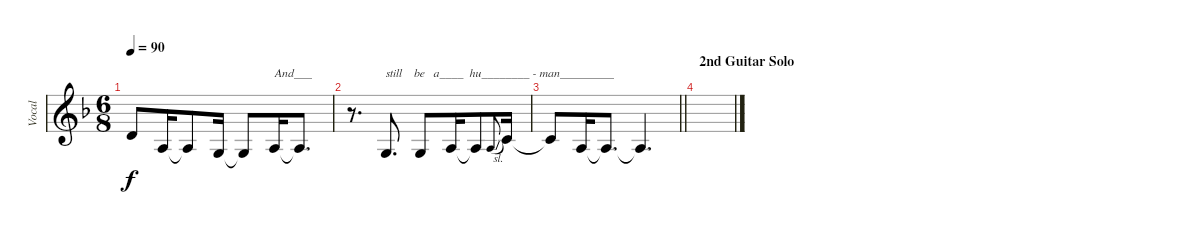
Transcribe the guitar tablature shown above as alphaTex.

\track ("Vocal" "Vocal") {instrument tuba}
\staff {score}
\tuning (E4 B3 G3 D3 A2 E2) {hide}
\ts (6 8)
\tempo 90
\clef g2
\ks dminor
3.2{t}.8{dy f} 2.3.16 2.3{t}.8 0.3.16 0.3{t}.8 2.3.16{txt "And___"} 2.3{t}.8{d} |
r.8{d} 0.3.8{d txt "still    be   a____  hu________ - man_________"} 0.3.8 2.3.16 2.3{t}.8 2.3{sl}.8{gr onbeat} 5.3.16 |
\barLineRight lightlight
5.3{t}.8 2.3.16 2.3{t}.8{d} 2.3{t}.4{d} |
\section ("" "2nd Guitar Solo")
